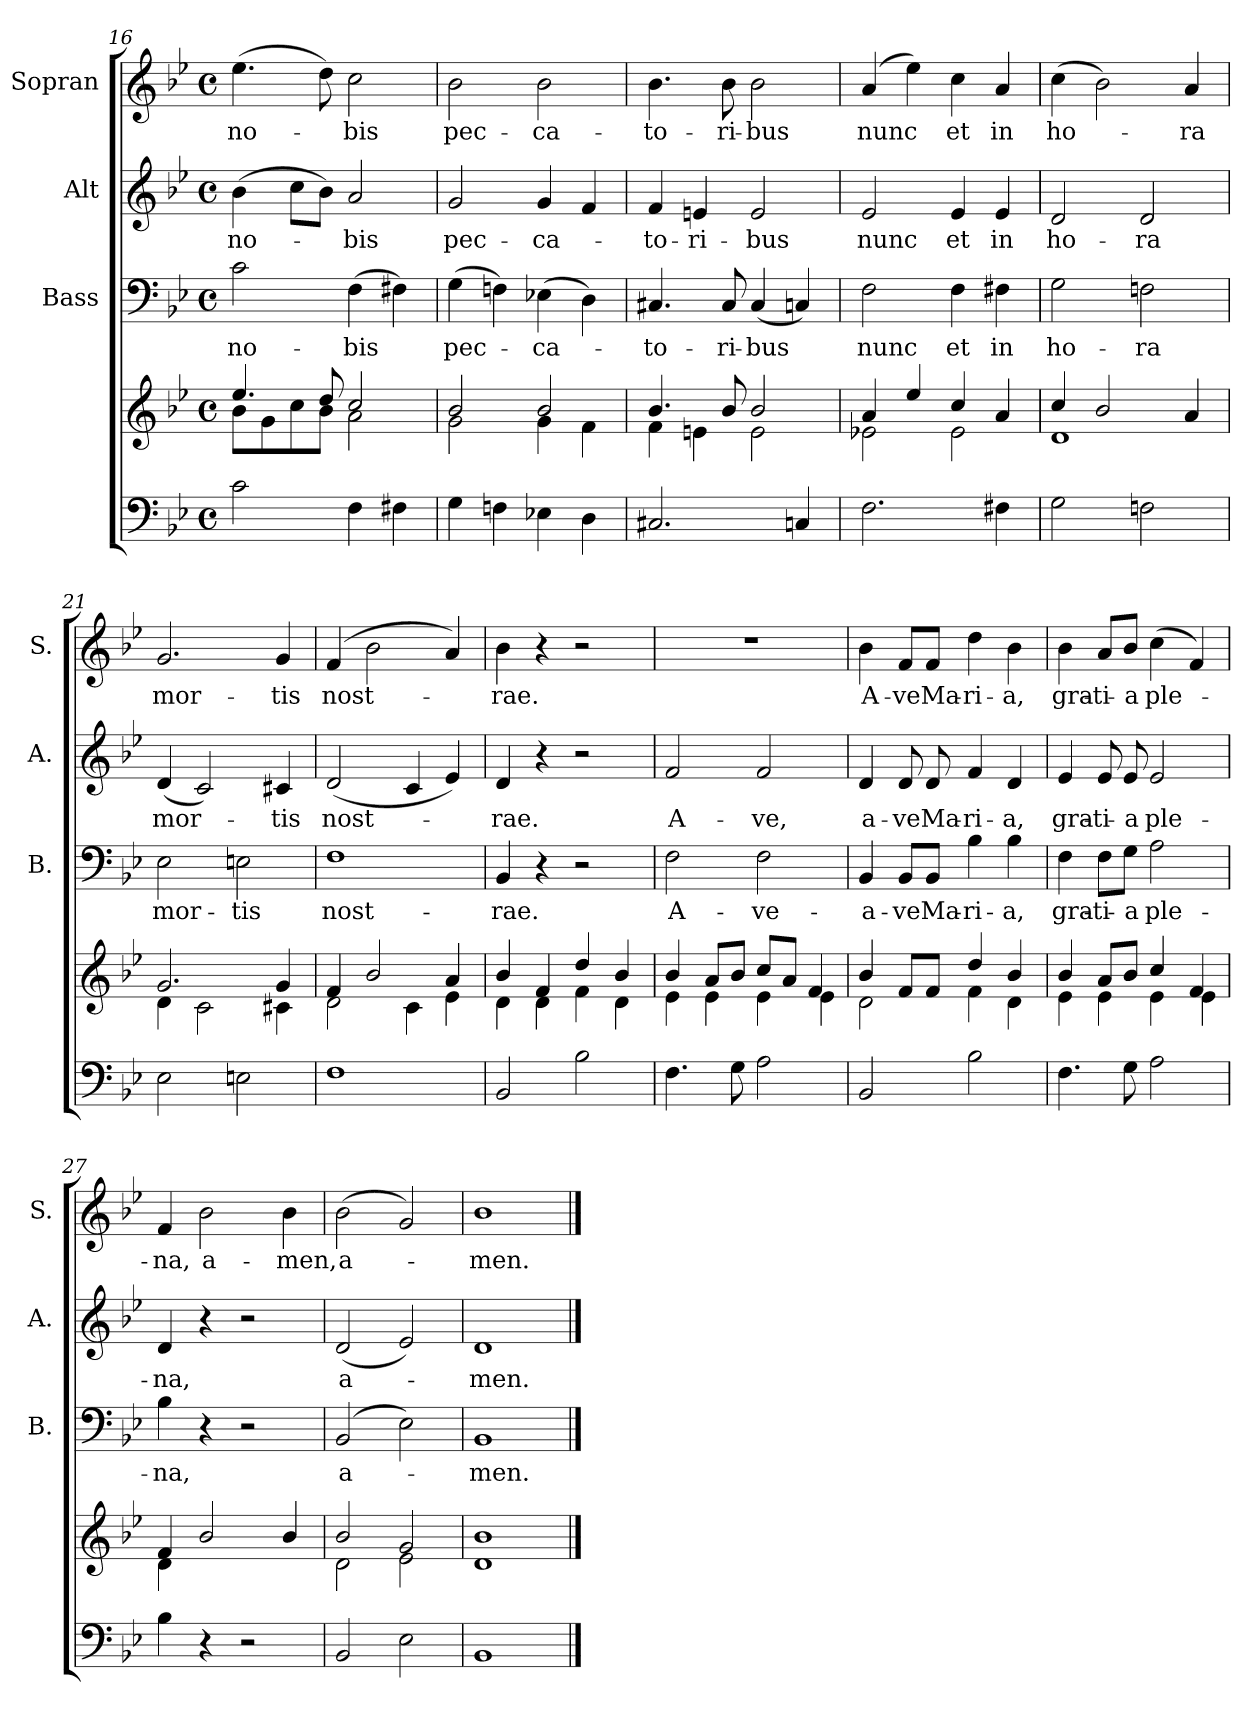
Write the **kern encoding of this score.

**kern	**kern	**kern	**text	**kern	**text	**kern	**text
*part4	*part4	*part3	*part3	*part2	*part2	*part1	*part1
*staff5	*staff4	*staff3	*staff3	*staff2	*staff2	*staff1	*staff1
*	*	*I"Bass	*	*I"Alt	*	*I"Sopran	*
*	*	*I'B.	*	*I'A.	*	*I'S.	*
*clefF4	*clefG2	*clefF4	*	*clefG2	*	*clefG2	*
*k[b-e-]	*k[b-e-]	*k[b-e-]	*	*k[b-e-]	*	*k[b-e-]	*
*B-:	*B-:	*B-:	*	*B-:	*	*B-:	*
*M4/4	*M4/4	*M4/4	*	*M4/4	*	*M4/4	*
*met(c)	*met(c)	*met(c)	*	*met(c)	*	*met(c)	*
=16	=16	=16	=16	=16	=16	=16	=16
*	*^	*	*	*	*	*	*
!	!	!	!	!LO:LY:b	!	!LO:LY:b	!	!LO:LY:b
2c\	4.ee-/	8b-\L	2c\	no-	(>4b-\	no-	(>4.ee-\	no-
.	.	8g\	.	.	.	.	.	.
.	.	8cc\	.	.	8cc\L	.	.	.
.	8dd/	8b-\J	.	.	8b-\J)	.	8dd\)	.
!	!	!	!	!LO:LY:b	!	!LO:LY:b	!	!LO:LY:b
4F\	2cc/	2a\	(>4F\	-bis	2a/	-bis	2cc\	-bis
4F#X\	.	.	4F#X\)	.	.	.	.	.
=17	=17	=17	=17	=17	=17	=17	=17	=17
!	!	!	!	!LO:LY:b	!	!LO:LY:b	!	!LO:LY:b
4G\	2b-/	2g\	(>4G\	pec-	2g/	pec-	2b-\	pec-
4Fn\	.	.	4Fn\)	.	.	.	.	.
!	!	!	!	!LO:LY:b	!	!LO:LY:b	!	!LO:LY:b
4E-X\	2b-/	4g\	(>4E-X\	-ca-	4g/	-ca-	2b-\	-ca-
4D\	.	4f\	4D\)	.	4f/	.	.	.
=18	=18	=18	=18	=18	=18	=18	=18	=18
!	!	!	!	!LO:LY:b	!	!LO:LY:b	!	!LO:LY:b
2.C#X/	4.b-/	4f\	4.C#X/	-to-	4f/	-to-	4.b-\	-to-
!	!	!	!	!	!	!LO:LY:b	!	!
.	.	4en\	.	.	4en/	-ri-	.	.
!	!	!	!	!LO:LY:b	!	!	!	!LO:LY:b
.	8b-/	.	8C#/	-ri-	.	.	8b-\	-ri-
!	!	!	!	!LO:LY:b	!	!LO:LY:b	!	!LO:LY:b
.	2b-/	2e\	(<4C#/	-bus	2e/	-bus	2b-\	-bus
4Cn/	.	.	4Cn/)	.	.	.	.	.
!!LO:PB:g=z
=19	=19	=19	=19	=19	=19	=19	=19	=19
!	!	!	!	!LO:LY:b	!	!LO:LY:b	!	!LO:LY:b
2.F\	4a/	2e-X\	2F\	nunc	2e-/	nunc	(4a/	nunc
.	4ee-/	.	.	.	.	.	4ee-\)	.
!	!	!	!	!LO:LY:b	!	!LO:LY:b	!	!LO:LY:b
.	4cc/	2e-\	4F\	et	4e-/	et	4cc\	et
!	!	!	!	!LO:LY:b	!	!LO:LY:b	!	!LO:LY:b
4F#X\	4a/	.	4F#X\	in	4e-/	in	4a/	in
=20	=20	=20	=20	=20	=20	=20	=20	=20
!	!	!	!	!LO:LY:b	!	!LO:LY:b	!	!LO:LY:b
2G\	4cc/	1d	2G\	ho-	2d/	ho-	(>4cc\	ho-
.	2b-/	.	.	.	.	.	2b-\)	.
!	!	!	!	!LO:LY:b	!	!LO:LY:b	!	!
2Fn\	.	.	2Fn\	-ra	2d/	-ra	.	.
!	!	!	!	!	!	!	!	!LO:LY:b
.	4a/	.	.	.	.	.	4a/	-ra
=21	=21	=21	=21	=21	=21	=21	=21	=21
!	!	!	!	!LO:LY:b	!	!LO:LY:b	!	!LO:LY:b
2E-\	2.g/	4d\	2E-\	mor-	(<4d/	mor-	2.g/	mor-
.	.	2c\	.	.	2c/)	.	.	.
!	!	!	!	!LO:LY:b	!	!	!	!
2En\	.	.	2En\	-tis	.	.	.	.
!	!	!	!	!	!	!LO:LY:b	!	!LO:LY:b
.	4g/	4c#X\	.	.	4c#X/	-tis	4g/	-tis
=22	=22	=22	=22	=22	=22	=22	=22	=22
!	!	!	!	!LO:LY:b	!	!LO:LY:b	!	!LO:LY:b
1F	4f/	2d\	1F	nost-	(<2d/	nost-	(4f/	nost-
.	2b-/	.	.	.	.	.	2b-\	.
.	.	4c\	.	.	4c/	.	.	.
.	4a/	4e-\	.	.	4e-/)	.	4a/)	.
=23	=23	=23	=23	=23	=23	=23	=23	=23
!	!	!	!	!LO:LY:b	!	!LO:LY:b	!	!LO:LY:b
2BB-/	4b-/	4d\	4BB-/	-rae.	4d/	-rae.	4b-\	-rae.
.	4f/	4d\	4r	.	4r	.	4r	.
2B-\	4dd/	4f\	2r	.	2r	.	2r	.
.	4b-/	4d\	.	.	.	.	.	.
=24	=24	=24	=24	=24	=24	=24	=24	=24
!	!	!	!	!LO:LY:b	!	!LO:LY:b	!	!
4.F\	4b-/	4e-\	2F\	A-	2f/	A-	1r	.
.	8a/L	4e-\	.	.	.	.	.	.
8G\	8b-/J	.	.	.	.	.	.	.
!	!	!	!	!LO:LY:b	!	!LO:LY:b	!	!
2A\	8cc/L	4e-\	2F\	-ve-	2f/	-ve,	.	.
.	8a/J	.	.	.	.	.	.	.
.	4f/	4e-\	.	.	.	.	.	.
!!LO:LB:g=z
=25	=25	=25	=25	=25	=25	=25	=25	=25
!	!	!	!	!LO:LY:b	!	!LO:LY:b	!	!LO:LY:b
2BB-/	4b-/	2d\	4BB-/	-a-	4d/	a-	4b-\	A-
!	!	!	!	!LO:LY:b	!	!LO:LY:b	!	!LO:LY:b
.	8f/L	.	8BB-/L	-ve	8d/	-ve	8f/L	-ve
!	!	!	!	!LO:LY:b	!	!LO:LY:b	!	!LO:LY:b
.	8f/J	.	8BB-/J	Ma-	8d/	Ma-	8f/J	Ma-
!	!	!	!	!LO:LY:b	!	!LO:LY:b	!	!LO:LY:b
2B-\	4dd/	4f\	4B-\	-ri-	4f/	-ri-	4dd\	-ri-
!	!	!	!	!LO:LY:b	!	!LO:LY:b	!	!LO:LY:b
.	4b-/	4d\	4B-\	-a,	4d/	-a,	4b-\	-a,
=26	=26	=26	=26	=26	=26	=26	=26	=26
!	!	!	!	!LO:LY:b	!	!LO:LY:b	!	!LO:LY:b
4.F\	4b-/	4e-\	4F\	gra-	4e-/	gra-	4b-\	gra-
!	!	!	!	!LO:LY:b	!	!LO:LY:b	!	!LO:LY:b
.	8a/L	4e-\	8F\L	-ti-	8e-/	-ti-	8a/L	-ti-
!	!	!	!	!LO:LY:b	!	!LO:LY:b	!	!LO:LY:b
8G\	8b-/J	.	8G\J	-a	8e-/	-a	8b-/J	-a
!	!	!	!	!LO:LY:b	!	!LO:LY:b	!	!LO:LY:b
2A\	4cc/	4e-\	2A\	ple-	2e-/	ple-	(>4cc\	ple-
.	4f/	4e-\	.	.	.	.	4f/)	.
=27	=27	=27	=27	=27	=27	=27	=27	=27
!	!	!	!	!LO:LY:b	!	!LO:LY:b	!	!LO:LY:b
4B-\	4f/	4d\	4B-\	-na,	4d/	-na,	4f/	-na,
!	!	!	!	!	!	!	!	!LO:LY:b
4r	2b-/	2.ryy	4r	.	4r	.	2b-\	a-
2r	.	.	2r	.	2r	.	.	.
!	!	!	!	!	!	!	!	!LO:LY:b
.	4b-/	.	.	.	.	.	4b-\	-men,
=28	=28	=28	=28	=28	=28	=28	=28	=28
!	!	!	!	!LO:LY:b	!	!LO:LY:b	!	!LO:LY:b
2BB-/	2b-/	2d\	(2BB-/	a-	(<2d/	a-	(>2b-\	a-
2E-\	2g/	2e-\	2E-\)	.	2e-/)	.	2g/)	.
=29	=29	=29	=29	=29	=29	=29	=29	=29
!	!	!	!	!LO:LY:b	!	!LO:LY:b	!	!LO:LY:b
1BB-	1b-	1d	1BB-	-men.	1d	-men.	1b-	-men.
*	*v	*v	*	*	*	*	*	*
==	==	==	==	==	==	==	==
*-	*-	*-	*-	*-	*-	*-	*-
